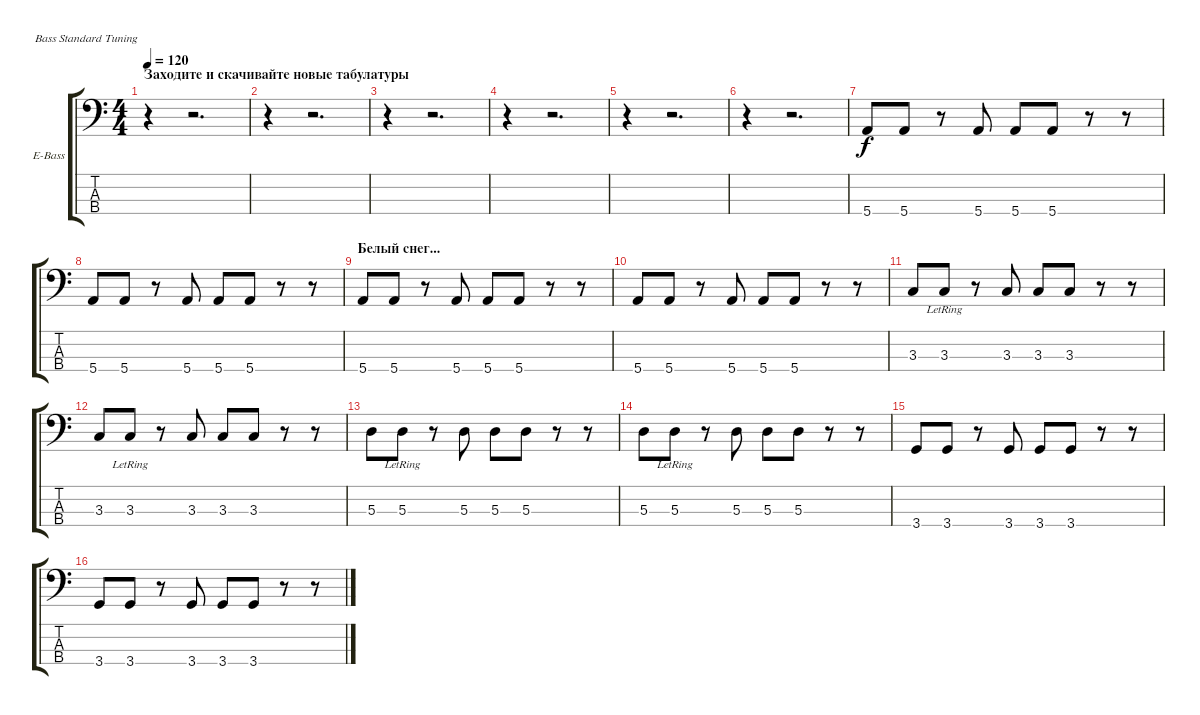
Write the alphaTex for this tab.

\bracketExtendMode groupsimilarinstruments
\firstSystemTrackNameOrientation horizontal
\otherSystemsTrackNameOrientation horizontal
\track ("Бас" "E-Bass") {instrument electricbassfinger}
\staff {score tabs}
\tuning (G2 D2 A1 E1)
\ts (4 4)
\section ("" "Заходите и скачивайте новые табулатуры")
\tempo 120
\clef f4
\ks c
r.4{dy f instrument electricbassfinger} r.2{d} |
r.4 r.2{d} |
r.4 r.2{d} |
r.4 r.2{d} |
r.4 r.2{d} |
r.4 r.2{d} |
5.4.8 5.4.8 r.8 5.4.8 5.4.8 5.4.8 r.8 r.8 |
5.4.8 5.4.8 r.8 5.4.8 5.4.8 5.4.8 r.8 r.8 |
\section ("" "Белый снег...")
5.4.8 5.4.8 r.8 5.4.8 5.4.8 5.4.8 r.8 r.8 |
5.4.8 5.4.8 r.8 5.4.8 5.4.8 5.4.8 r.8 r.8 |
3.3.8 3.3{lr}.8 r.8 3.3.8 3.3.8 3.3.8 r.8 r.8 |
3.3.8 3.3{lr}.8 r.8 3.3.8 3.3.8 3.3.8 r.8 r.8 |
5.3.8 5.3{lr}.8 r.8 5.3.8 5.3.8 5.3.8 r.8 r.8 |
5.3.8 5.3{lr}.8 r.8 5.3.8 5.3.8 5.3.8 r.8 r.8 |
3.4.8 3.4.8 r.8 3.4.8 3.4.8 3.4.8 r.8 r.8 |
3.4.8 3.4.8 r.8 3.4.8 3.4.8 3.4.8 r.8 r.8
